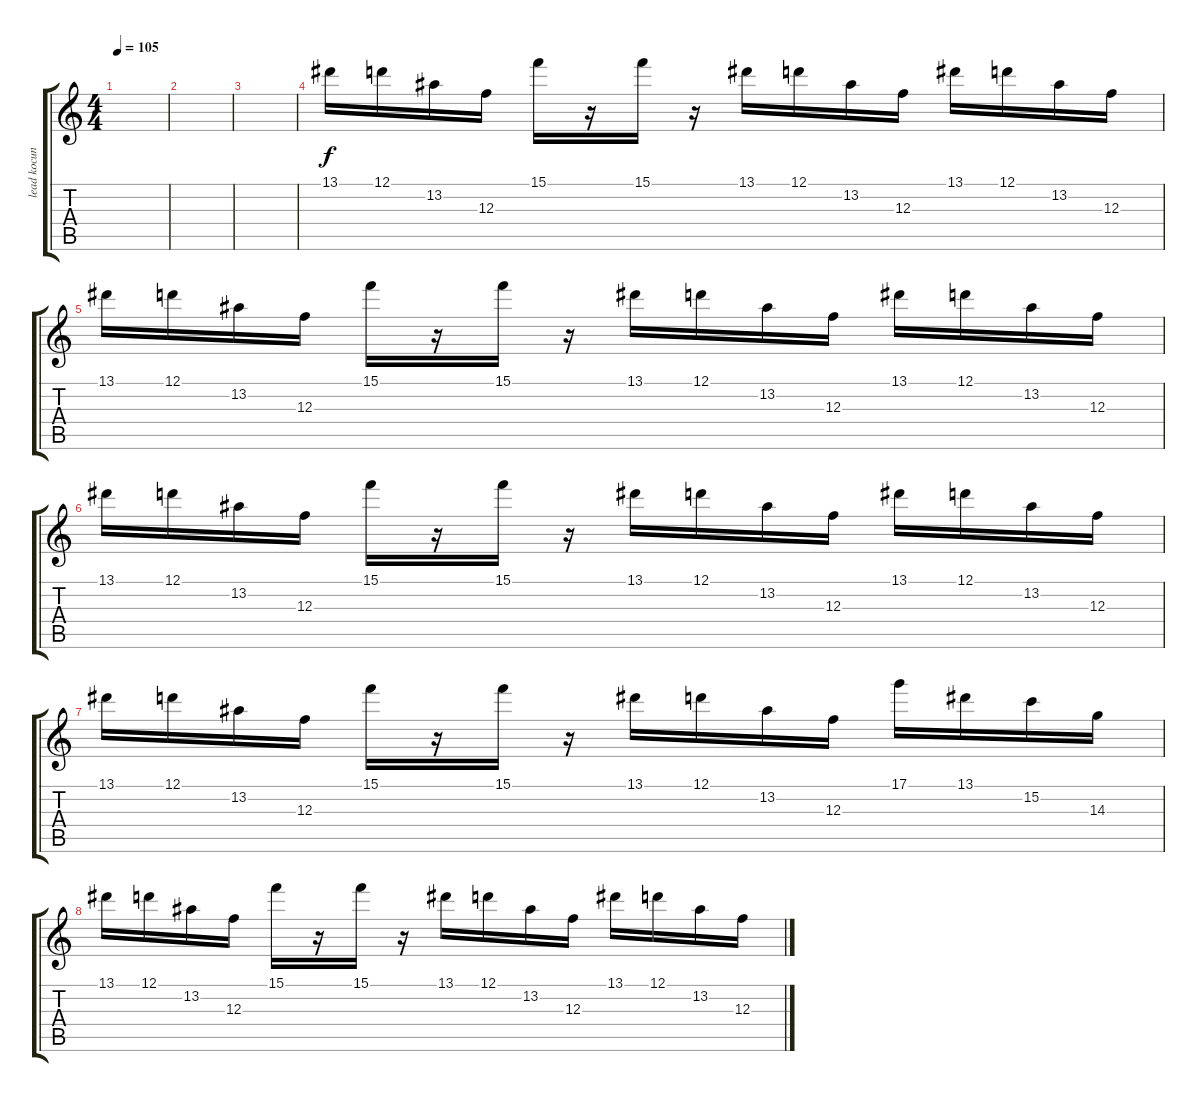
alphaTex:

\track ("lead kocun" "lead kocun") {instrument distortionguitar}
\staff {score tabs}
\tuning (D4 A3 F3 C3 G2 C2) {hide}
\ts (4 4)
\tempo 105
\clef g2
\ks c
|
|
|
13.1.16 12.1.16 13.2.16 12.3.16 15.1.16 r.16 15.1.16 r.16 13.1.16 12.1.16 13.2.16 12.3.16 13.1.16 12.1.16 13.2.16 12.3.16 |
13.1.16 12.1.16 13.2.16 12.3.16 15.1.16 r.16 15.1.16 r.16 13.1.16 12.1.16 13.2.16 12.3.16 13.1.16 12.1.16 13.2.16 12.3.16 |
13.1.16 12.1.16 13.2.16 12.3.16 15.1.16 r.16 15.1.16 r.16 13.1.16 12.1.16 13.2.16 12.3.16 13.1.16 12.1.16 13.2.16 12.3.16 |
13.1.16 12.1.16 13.2.16 12.3.16 15.1.16 r.16 15.1.16 r.16 13.1.16 12.1.16 13.2.16 12.3.16 17.1.16 13.1.16 15.2.16 14.3.16 |
13.1.16 12.1.16 13.2.16 12.3.16 15.1.16 r.16 15.1.16 r.16 13.1.16 12.1.16 13.2.16 12.3.16 13.1.16 12.1.16 13.2.16 12.3.16
